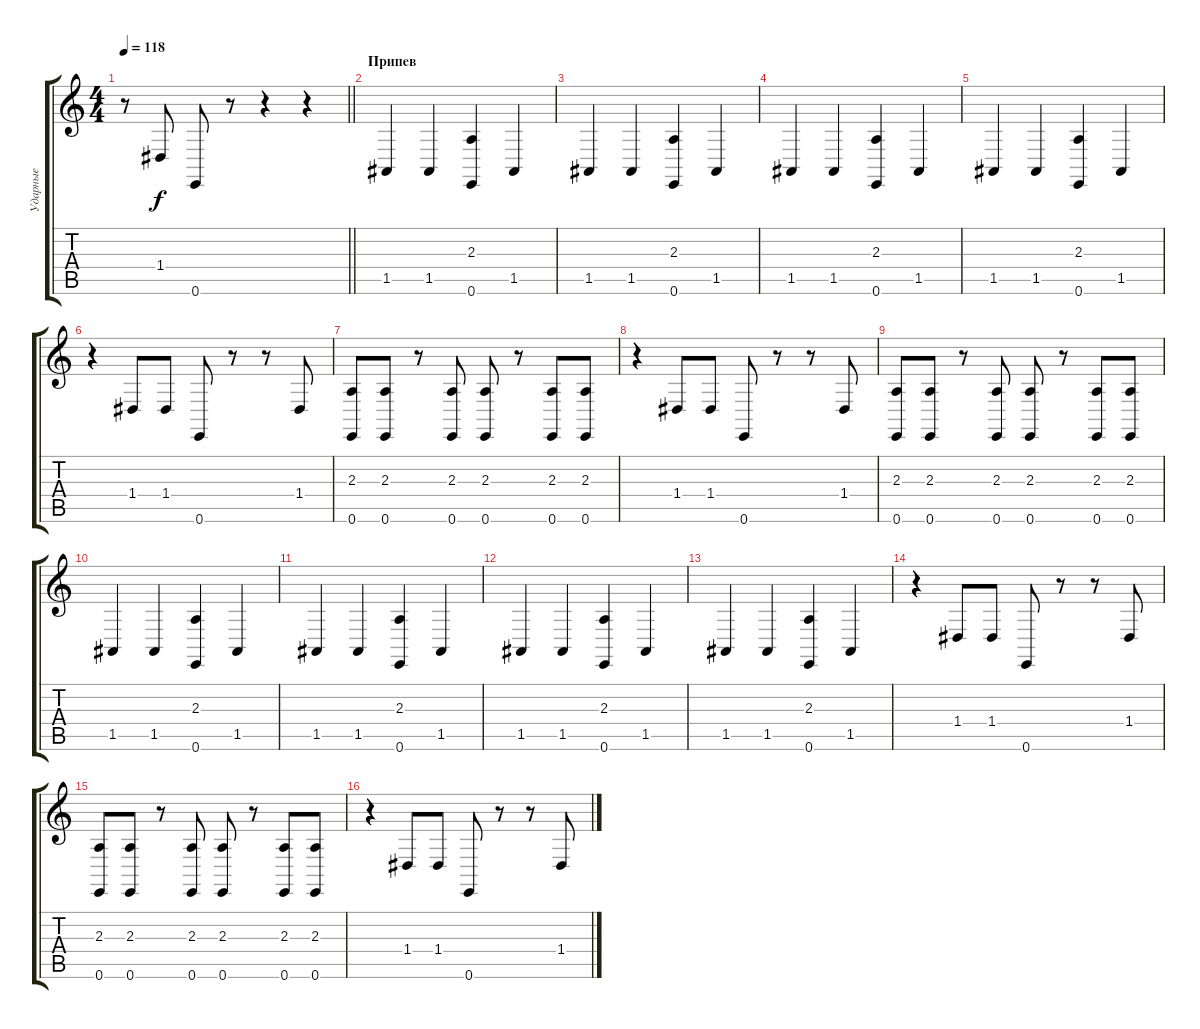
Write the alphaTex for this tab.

\track ("Ударные" "Ударные") {instrument acousticgrandpiano}
\staff {score tabs}
\tuning (E4 B3 G3 D3 A2 E2) {hide}
\ts (4 4)
\tempo 118
\clef g2
\barLineRight lightlight
\ks c
r.8{dy f} 1.4.8 0.6.8 r.8 r.4 r.4 |
\section ("" "Припев")
1.5.4 1.5.4 (2.3 0.6).4 1.5.4 |
1.5.4 1.5.4 (2.3 0.6).4 1.5.4 |
1.5.4 1.5.4 (2.3 0.6).4 1.5.4 |
1.5.4 1.5.4 (2.3 0.6).4 1.5.4 |
r.4 1.4.8 1.4.8 0.6.8 r.8 r.8 1.4.8 |
(2.3 0.6).8 (2.3 0.6).8 r.8 (2.3 0.6).8 (2.3 0.6).8 r.8 (2.3 0.6).8 (2.3 0.6).8 |
r.4 1.4.8 1.4.8 0.6.8 r.8 r.8 1.4.8 |
(2.3 0.6).8 (2.3 0.6).8 r.8 (2.3 0.6).8 (2.3 0.6).8 r.8 (2.3 0.6).8 (2.3 0.6).8 |
1.5.4 1.5.4 (2.3 0.6).4 1.5.4 |
1.5.4 1.5.4 (2.3 0.6).4 1.5.4 |
1.5.4 1.5.4 (2.3 0.6).4 1.5.4 |
1.5.4 1.5.4 (2.3 0.6).4 1.5.4 |
r.4 1.4.8 1.4.8 0.6.8 r.8 r.8 1.4.8 |
(2.3 0.6).8 (2.3 0.6).8 r.8 (2.3 0.6).8 (2.3 0.6).8 r.8 (2.3 0.6).8 (2.3 0.6).8 |
r.4 1.4.8 1.4.8 0.6.8 r.8 r.8 1.4.8
